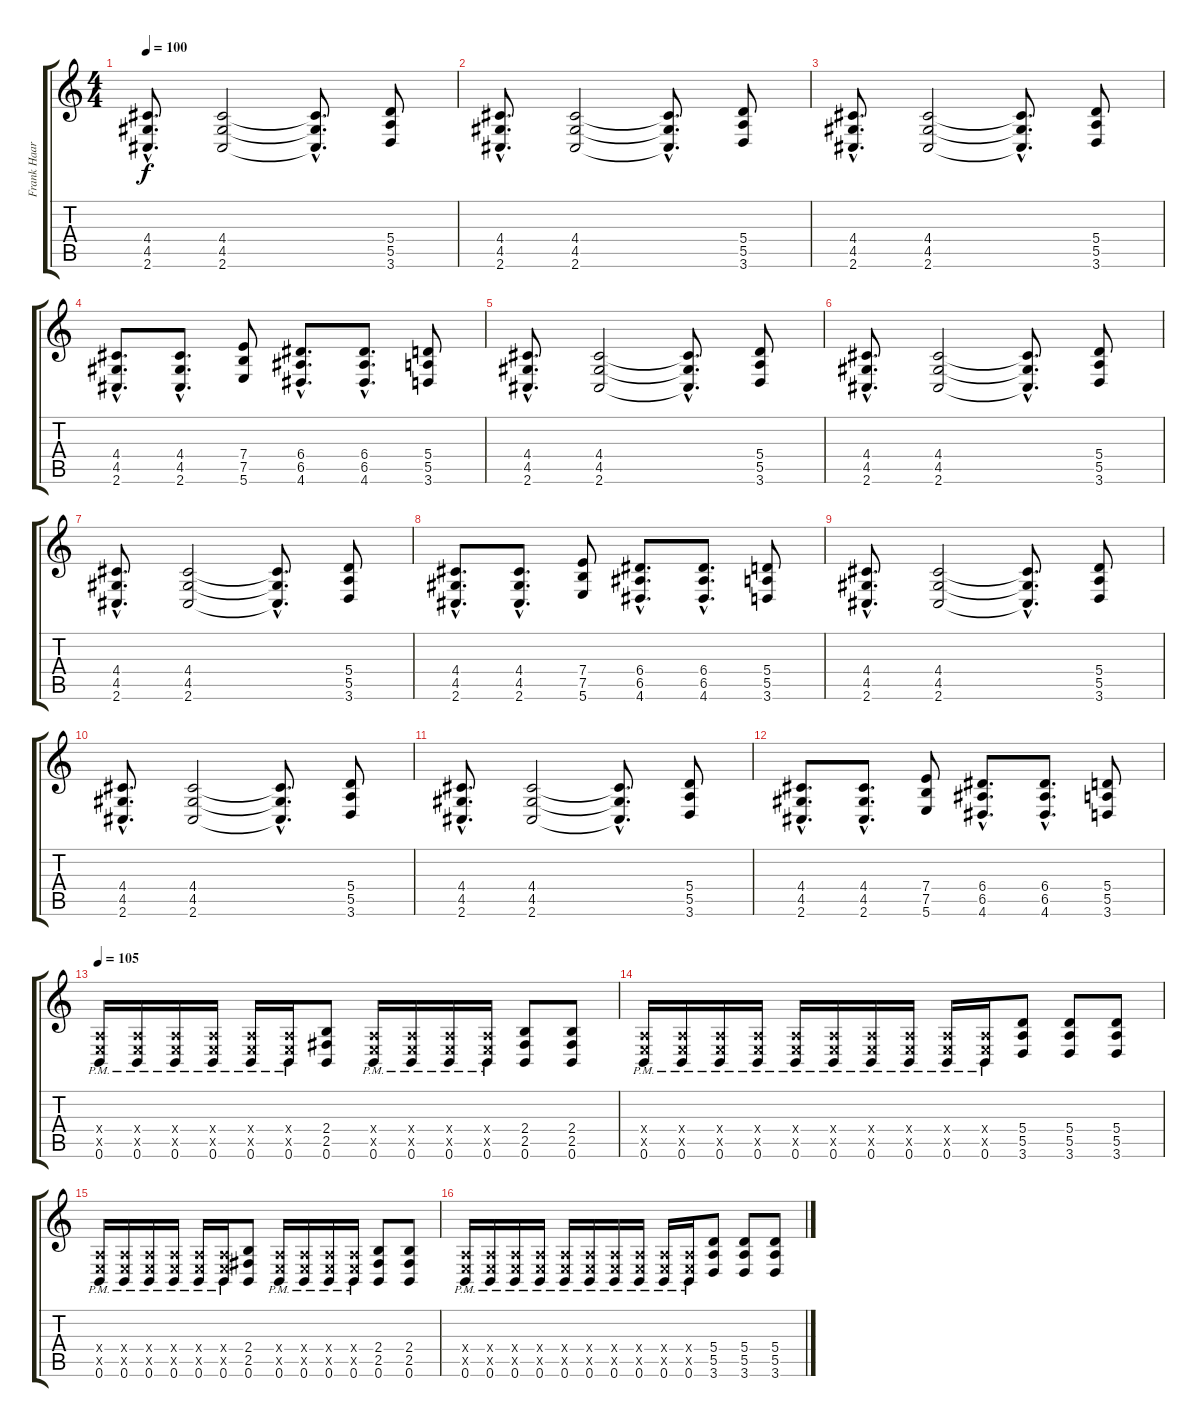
\track ("Frank Haarthorn" "Frank Haar") {instrument distortionguitar}
\staff {score tabs}
\tuning (B3 Gb3 D3 A2 E2 B1) {hide}
\ts (4 4)
\tempo 100
\clef g2
\ks c
(4.4{hac} 4.5{hac} 2.6{hac}).8{d dy f} (4.4 4.5 2.6).2 (4.4{hac t} 4.5{hac t} 2.6{hac t}).8{d} (5.4 5.5 3.6).8 |
(4.4{hac} 4.5{hac} 2.6{hac}).8{d} (4.4 4.5 2.6).2 (4.4{hac t} 4.5{hac t} 2.6{hac t}).8{d} (5.4 5.5 3.6).8 |
(4.4{hac} 4.5{hac} 2.6{hac}).8{d} (4.4 4.5 2.6).2 (4.4{hac t} 4.5{hac t} 2.6{hac t}).8{d} (5.4 5.5 3.6).8 |
(4.4{hac} 4.5{hac} 2.6{hac}).8{d} (4.4{hac} 4.5{hac} 2.6{hac}).8{d} (7.4 7.5 5.6).8 (6.4{hac} 6.5{hac} 4.6{hac}).8{d} (6.4{hac} 6.5{hac} 4.6{hac}).8{d} (5.4 5.5 3.6).8 |
(4.4{hac} 4.5{hac} 2.6{hac}).8{d} (4.4 4.5 2.6).2 (4.4{hac t} 4.5{hac t} 2.6{hac t}).8{d} (5.4 5.5 3.6).8 |
(4.4{hac} 4.5{hac} 2.6{hac}).8{d} (4.4 4.5 2.6).2 (4.4{hac t} 4.5{hac t} 2.6{hac t}).8{d} (5.4 5.5 3.6).8 |
(4.4{hac} 4.5{hac} 2.6{hac}).8{d} (4.4 4.5 2.6).2 (4.4{hac t} 4.5{hac t} 2.6{hac t}).8{d} (5.4 5.5 3.6).8 |
(4.4{hac} 4.5{hac} 2.6{hac}).8{d} (4.4{hac} 4.5{hac} 2.6{hac}).8{d} (7.4 7.5 5.6).8 (6.4{hac} 6.5{hac} 4.6{hac}).8{d} (6.4{hac} 6.5{hac} 4.6{hac}).8{d} (5.4 5.5 3.6).8 |
(4.4{hac} 4.5{hac} 2.6{hac}).8{d} (4.4 4.5 2.6).2 (4.4{hac t} 4.5{hac t} 2.6{hac t}).8{d} (5.4 5.5 3.6).8 |
(4.4{hac} 4.5{hac} 2.6{hac}).8{d} (4.4 4.5 2.6).2 (4.4{hac t} 4.5{hac t} 2.6{hac t}).8{d} (5.4 5.5 3.6).8 |
(4.4{hac} 4.5{hac} 2.6{hac}).8{d} (4.4 4.5 2.6).2 (4.4{hac t} 4.5{hac t} 2.6{hac t}).8{d} (5.4 5.5 3.6).8 |
(4.4{hac} 4.5{hac} 2.6{hac}).8{d} (4.4{hac} 4.5{hac} 2.6{hac}).8{d} (7.4 7.5 5.6).8 (6.4{hac} 6.5{hac} 4.6{hac}).8{d} (6.4{hac} 6.5{hac} 4.6{hac}).8{d} (5.4 5.5 3.6).8 |
\tempo 105
(0.4{x} 0.5{x} 0.6{pm}).16 (0.4{x} 0.5{x} 0.6{pm}).16 (0.4{x} 0.5{x} 0.6{pm}).16 (0.4{x} 0.5{x} 0.6{pm}).16 (0.4{x} 0.5{x} 0.6{pm}).16 (0.4{x} 0.5{x} 0.6{pm}).16 (2.4 2.5 0.6).8 (0.4{x} 0.5{x} 0.6{pm}).16 (0.4{x} 0.5{x} 0.6{pm}).16 (0.4{x} 0.5{x} 0.6{pm}).16 (0.4{x} 0.5{x} 0.6{pm}).16 (2.4 2.5 0.6).8 (2.4 2.5 0.6).8 |
(0.4{x} 0.5{x} 0.6{pm}).16 (0.4{x} 0.5{x} 0.6{pm}).16 (0.4{x} 0.5{x} 0.6{pm}).16 (0.4{x} 0.5{x} 0.6{pm}).16 (0.4{x} 0.5{x} 0.6{pm}).16 (0.4{x} 0.5{x} 0.6{pm}).16 (0.4{x} 0.5{x} 0.6{pm}).16 (0.4{x} 0.5{x} 0.6{pm}).16 (0.4{x} 0.5{x} 0.6{pm}).16 (0.4{x} 0.5{x} 0.6{pm}).16 (5.4 5.5 3.6).8 (5.4 5.5 3.6).8 (5.4 5.5 3.6).8 |
(0.4{x} 0.5{x} 0.6{pm}).16 (0.4{x} 0.5{x} 0.6{pm}).16 (0.4{x} 0.5{x} 0.6{pm}).16 (0.4{x} 0.5{x} 0.6{pm}).16 (0.4{x} 0.5{x} 0.6{pm}).16 (0.4{x} 0.5{x} 0.6{pm}).16 (2.4 2.5 0.6).8 (0.4{x} 0.5{x} 0.6{pm}).16 (0.4{x} 0.5{x} 0.6{pm}).16 (0.4{x} 0.5{x} 0.6{pm}).16 (0.4{x} 0.5{x} 0.6{pm}).16 (2.4 2.5 0.6).8 (2.4 2.5 0.6).8 |
(0.4{x} 0.5{x} 0.6{pm}).16 (0.4{x} 0.5{x} 0.6{pm}).16 (0.4{x} 0.5{x} 0.6{pm}).16 (0.4{x} 0.5{x} 0.6{pm}).16 (0.4{x} 0.5{x} 0.6{pm}).16 (0.4{x} 0.5{x} 0.6{pm}).16 (0.4{x} 0.5{x} 0.6{pm}).16 (0.4{x} 0.5{x} 0.6{pm}).16 (0.4{x} 0.5{x} 0.6{pm}).16 (0.4{x} 0.5{x} 0.6{pm}).16 (5.4 5.5 3.6).8 (5.4 5.5 3.6).8 (5.4 5.5 3.6).8
